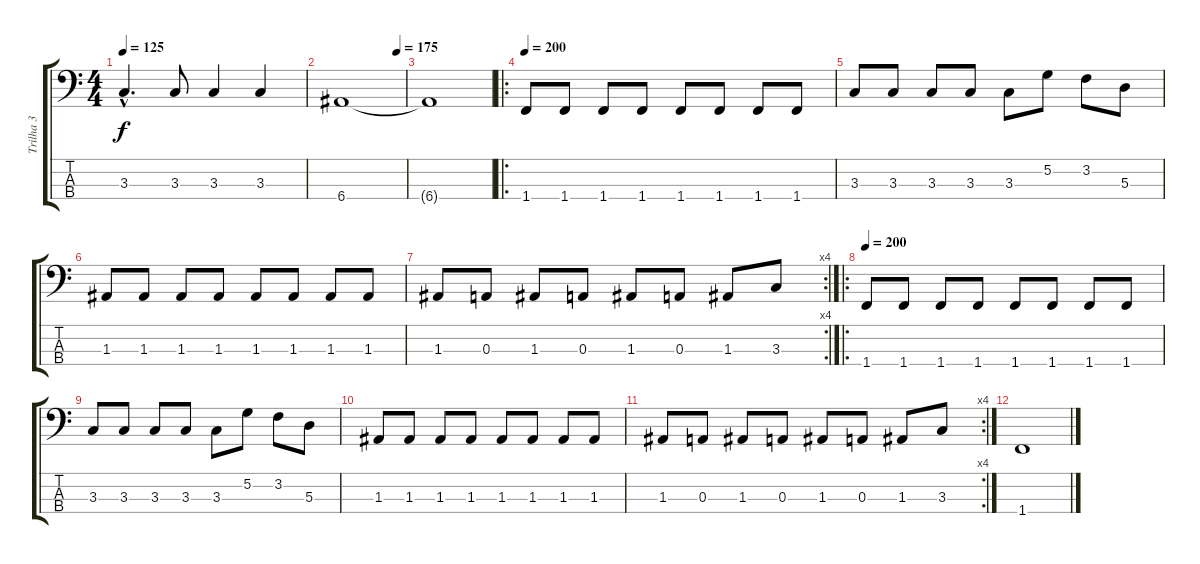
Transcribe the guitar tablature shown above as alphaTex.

\track ("Trilha 3" "Trilha 3") {instrument electricbasspick}
\staff {score tabs}
\tuning (G2 D2 A1 E1) {hide}
\ts (4 4)
\tempo 125
\clef f4
\ks c
3.3{hac}.4{d dy f} 3.3.8 3.3.4 3.3.4 |
\tempo (175 0.875)
6.4.1 |
6.4{t}.1 |
\ro
\tempo 200
1.4.8 1.4.8 1.4.8 1.4.8 1.4.8 1.4.8 1.4.8 1.4.8 |
3.3.8 3.3.8 3.3.8 3.3.8 3.3.8 5.2.8 3.2.8 5.3.8 |
1.3.8 1.3.8 1.3.8 1.3.8 1.3.8 1.3.8 1.3.8 1.3.8 |
\rc 4
1.3.8 0.3.8 1.3.8 0.3.8 1.3.8 0.3.8 1.3.8 3.3.8 |
\ro
\tempo 200
1.4.8 1.4.8 1.4.8 1.4.8 1.4.8 1.4.8 1.4.8 1.4.8 |
3.3.8 3.3.8 3.3.8 3.3.8 3.3.8 5.2.8 3.2.8 5.3.8 |
1.3.8 1.3.8 1.3.8 1.3.8 1.3.8 1.3.8 1.3.8 1.3.8 |
\rc 4
1.3.8 0.3.8 1.3.8 0.3.8 1.3.8 0.3.8 1.3.8 3.3.8 |
1.4.1
